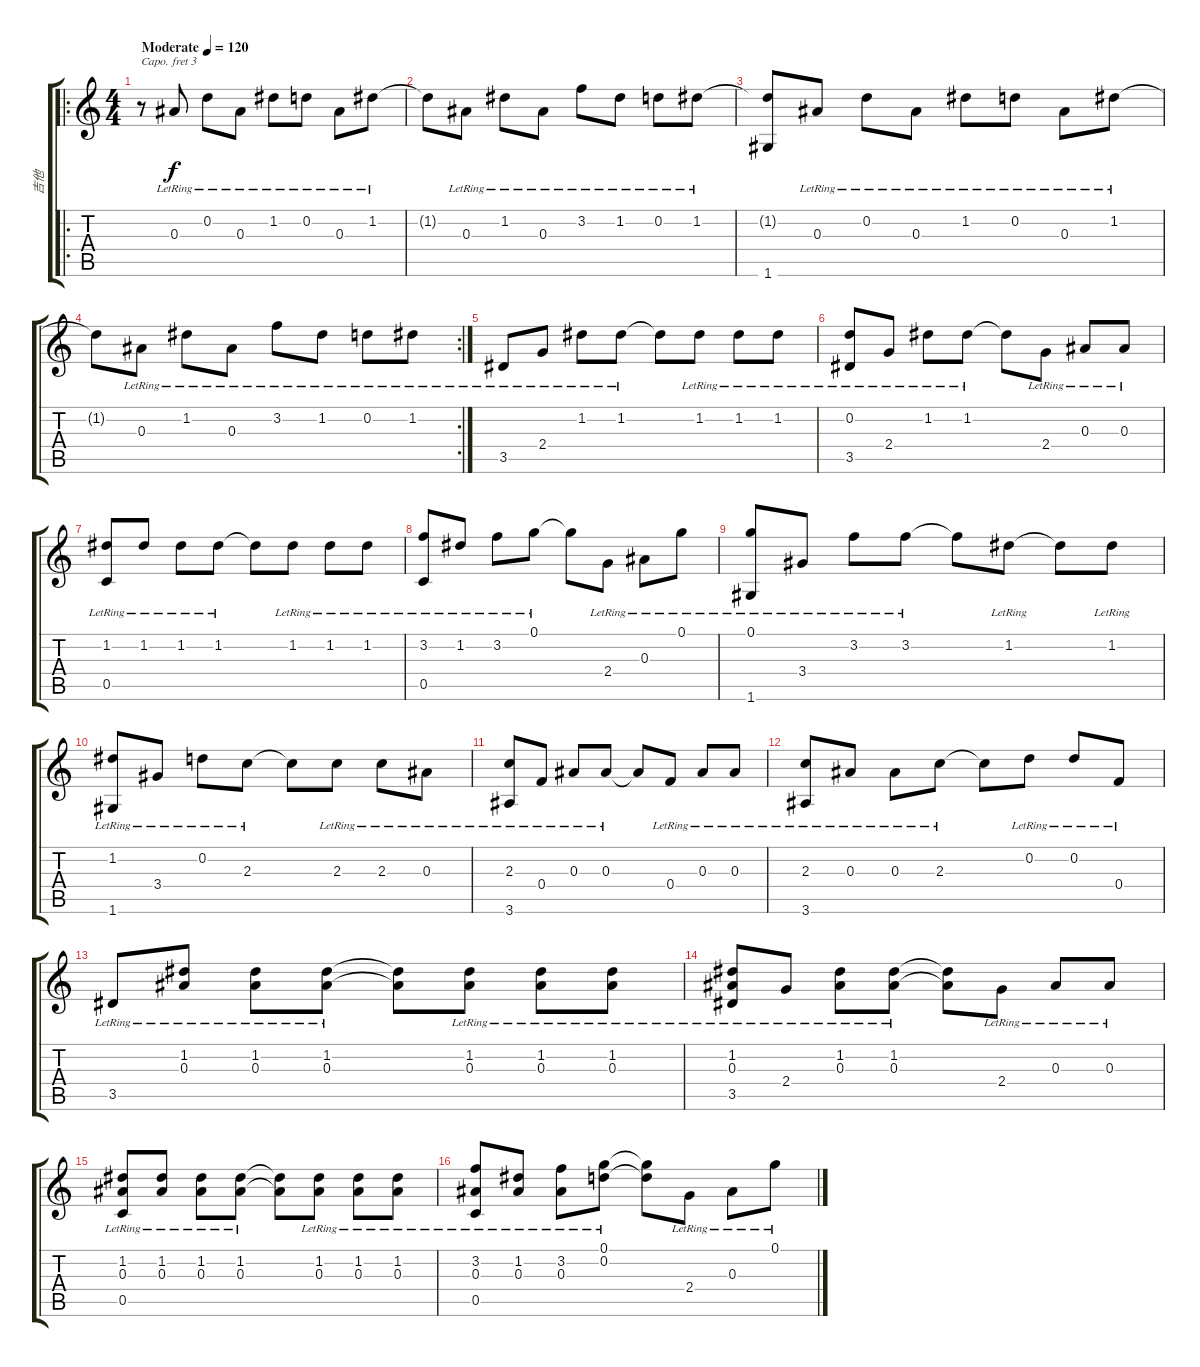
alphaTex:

\track ("吉他" "吉他") {instrument acousticguitarnylon}
\staff {score tabs}
\capo 3
\tuning (E4 B3 G3 D3 A2 E2) {hide}
\ro
\ts (4 4)
\tempo (120 "Moderate")
\clef g2
\ks c
r.8{dy f instrument acousticguitarnylon} 0.3{lr}.8 0.2{lr}.8 0.3{lr}.8 1.2{lr}.8 0.2{lr}.8 0.3{lr}.8 1.2{lr}.8 |
1.2{t}.8 0.3{lr}.8 1.2{lr}.8 0.3{lr}.8 3.2{lr}.8 1.2{lr}.8 0.2{lr}.8 1.2{lr}.8 |
(1.2{t} 1.6).8 0.3{lr}.8 0.2{lr}.8 0.3{lr}.8 1.2{lr}.8 0.2{lr}.8 0.3{lr}.8 1.2{lr}.8 |
\rc 2
1.2{t}.8 0.3{lr}.8 1.2{lr}.8 0.3{lr}.8 3.2{lr}.8 1.2{lr}.8 0.2{lr}.8 1.2{lr}.8 |
3.5{lr}.8 2.4{lr}.8 1.2{lr}.8 1.2{lr}.8 1.2{t}.8 1.2{lr}.8 1.2{lr}.8 1.2{lr}.8 |
(0.2{lr} 3.5).8 2.4{lr}.8 1.2{lr}.8 1.2{lr}.8 1.2{t}.8 2.4{lr}.8 0.3{lr}.8 0.3{lr}.8 |
(1.2{lr} 0.5).8 1.2{lr}.8 1.2{lr}.8 1.2{lr}.8 1.2{t}.8 1.2{lr}.8 1.2{lr}.8 1.2{lr}.8 |
(3.2{lr} 0.5).8 1.2{lr}.8 3.2{lr}.8 0.1{lr}.8 0.1{t}.8 2.4{lr}.8 0.3{lr}.8 0.1{lr}.8 |
(0.1{lr} 1.6).8 3.4{lr}.8 3.2{lr}.8 3.2{lr}.8 3.2{t}.8 1.2{lr}.8 1.2{t}.8 1.2{lr}.8 |
(1.2{lr} 1.6).8 3.4{lr}.8 0.2{lr}.8 2.3{lr}.8 2.3{t}.8 2.3{lr}.8 2.3{lr}.8 0.3{lr}.8 |
(2.3{lr} 3.6).8 0.4{lr}.8 0.3{lr}.8 0.3{lr}.8 0.3{t}.8 0.4{lr}.8 0.3{lr}.8 0.3{lr}.8 |
(2.3{lr} 3.6).8 0.3{lr}.8 0.3{lr}.8 2.3{lr}.8 2.3{t}.8 0.2{lr}.8 0.2{lr}.8 0.4{lr}.8 |
3.5{lr}.8 (1.2{lr} 0.3).8 (1.2{lr} 0.3).8 (1.2{lr} 0.3).8 (1.2{t} 0.3{t}).8 (1.2{lr} 0.3).8 (1.2{lr} 0.3).8 (1.2{lr} 0.3).8 |
(1.2{lr} 0.3 3.5).8 2.4{lr}.8 (1.2{lr} 0.3).8 (1.2{lr} 0.3).8 (1.2{t} 0.3{t}).8 2.4{lr}.8 0.3{lr}.8 0.3{lr}.8 |
(1.2{lr} 0.3 0.5).8 (1.2{lr} 0.3).8 (1.2{lr} 0.3).8 (1.2{lr} 0.3).8 (1.2{t} 0.3{t}).8 (1.2{lr} 0.3).8 (1.2{lr} 0.3).8 (1.2{lr} 0.3).8 |
(3.2{lr} 0.3 0.5).8 (1.2{lr} 0.3).8 (3.2{lr} 0.3).8 (0.1 0.2{lr}).8 (0.1{t} 0.2{t}).8 2.4{lr}.8 0.3{lr}.8 0.1{lr}.8
